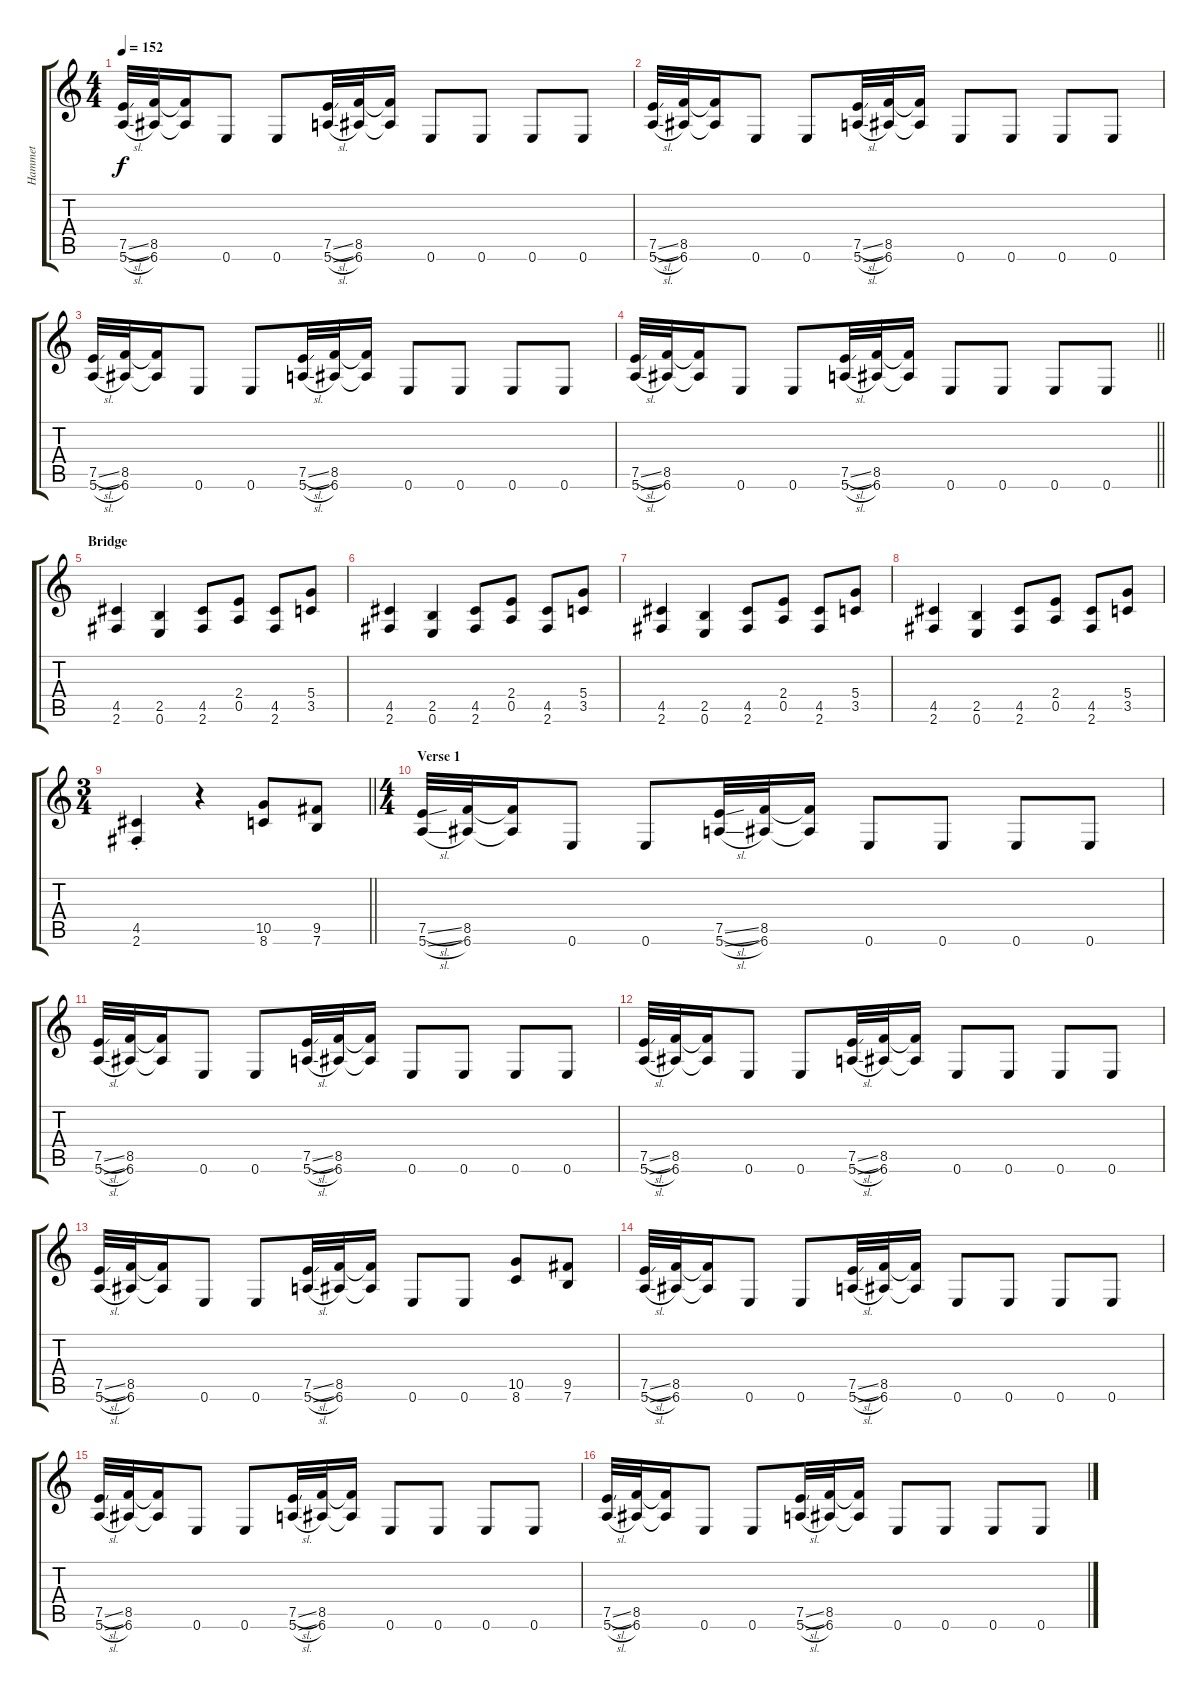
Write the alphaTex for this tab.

\track ("Hammet" "Hammet") {instrument distortionguitar}
\staff {score tabs}
\tuning (E4 B3 G3 D3 A2 E2) {hide}
\ts (4 4)
\tempo 152
\clef g2
\ks c
(7.5{sl} 5.6{sl}).32{dy f} (8.5 6.6).32 (8.5{t} 6.6{t}).16 0.6.8 0.6.8 (7.5{sl} 5.6{sl}).32 (8.5 6.6).32 (8.5{t} 6.6{t}).16 0.6.8 0.6.8 0.6.8 0.6.8 |
(7.5{sl} 5.6{sl}).32 (8.5 6.6).32 (8.5{t} 6.6{t}).16 0.6.8 0.6.8 (7.5{sl} 5.6{sl}).32 (8.5 6.6).32 (8.5{t} 6.6{t}).16 0.6.8 0.6.8 0.6.8 0.6.8 |
(7.5{sl} 5.6{sl}).32 (8.5 6.6).32 (8.5{t} 6.6{t}).16 0.6.8 0.6.8 (7.5{sl} 5.6{sl}).32 (8.5 6.6).32 (8.5{t} 6.6{t}).16 0.6.8 0.6.8 0.6.8 0.6.8 |
\barLineRight lightlight
(7.5{sl} 5.6{sl}).32 (8.5 6.6).32 (8.5{t} 6.6{t}).16 0.6.8 0.6.8 (7.5{sl} 5.6{sl}).32 (8.5 6.6).32 (8.5{t} 6.6{t}).16 0.6.8 0.6.8 0.6.8 0.6.8 |
\section ("" "Bridge")
(4.5 2.6).4 (2.5 0.6).4 (4.5 2.6).8 (2.4 0.5).8 (4.5 2.6).8 (5.4 3.5).8 |
(4.5 2.6).4 (2.5 0.6).4 (4.5 2.6).8 (2.4 0.5).8 (4.5 2.6).8 (5.4 3.5).8 |
(4.5 2.6).4 (2.5 0.6).4 (4.5 2.6).8 (2.4 0.5).8 (4.5 2.6).8 (5.4 3.5).8 |
(4.5 2.6).4 (2.5 0.6).4 (4.5 2.6).8 (2.4 0.5).8 (4.5 2.6).8 (5.4 3.5).8 |
\ts (3 4)
\barLineRight lightlight
(4.5{st} 2.6{st}).4 r.4 (10.5 8.6).8 (9.5 7.6).8 |
\ts (4 4)
\section ("" "Verse 1")
(7.5{sl} 5.6{sl}).32 (8.5 6.6).32 (8.5{t} 6.6{t}).16 0.6.8 0.6.8 (7.5{sl} 5.6{sl}).32 (8.5 6.6).32 (8.5{t} 6.6{t}).16 0.6.8 0.6.8 0.6.8 0.6.8 |
(7.5{sl} 5.6{sl}).32 (8.5 6.6).32 (8.5{t} 6.6{t}).16 0.6.8 0.6.8 (7.5{sl} 5.6{sl}).32 (8.5 6.6).32 (8.5{t} 6.6{t}).16 0.6.8 0.6.8 0.6.8 0.6.8 |
(7.5{sl} 5.6{sl}).32 (8.5 6.6).32 (8.5{t} 6.6{t}).16 0.6.8 0.6.8 (7.5{sl} 5.6{sl}).32 (8.5 6.6).32 (8.5{t} 6.6{t}).16 0.6.8 0.6.8 0.6.8 0.6.8 |
(7.5{sl} 5.6{sl}).32 (8.5 6.6).32 (8.5{t} 6.6{t}).16 0.6.8 0.6.8 (7.5{sl} 5.6{sl}).32 (8.5 6.6).32 (8.5{t} 6.6{t}).16 0.6.8 0.6.8 (10.5 8.6).8 (9.5 7.6).8 |
(7.5{sl} 5.6{sl}).32 (8.5 6.6).32 (8.5{t} 6.6{t}).16 0.6.8 0.6.8 (7.5{sl} 5.6{sl}).32 (8.5 6.6).32 (8.5{t} 6.6{t}).16 0.6.8 0.6.8 0.6.8 0.6.8 |
(7.5{sl} 5.6{sl}).32 (8.5 6.6).32 (8.5{t} 6.6{t}).16 0.6.8 0.6.8 (7.5{sl} 5.6{sl}).32 (8.5 6.6).32 (8.5{t} 6.6{t}).16 0.6.8 0.6.8 0.6.8 0.6.8 |
(7.5{sl} 5.6{sl}).32 (8.5 6.6).32 (8.5{t} 6.6{t}).16 0.6.8 0.6.8 (7.5{sl} 5.6{sl}).32 (8.5 6.6).32 (8.5{t} 6.6{t}).16 0.6.8 0.6.8 0.6.8 0.6.8
